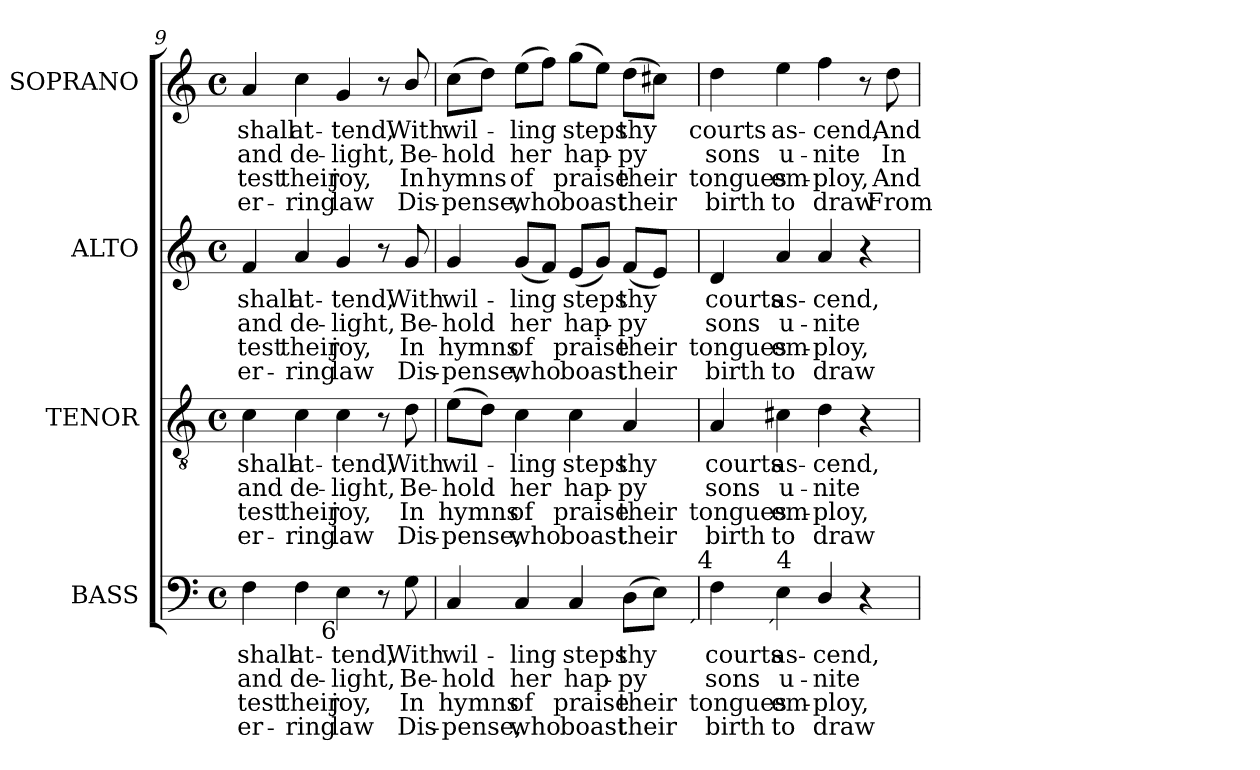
**kern	**text	**text	**text	**text	**kern	**text	**text	**text	**text	**kern	**text	**text	**text	**text	**kern	**text	**text	**text	**text
*part4	*part4	*part4	*part4	*part4	*part3	*part3	*part3	*part3	*part3	*part2	*part2	*part2	*part2	*part2	*part1	*part1	*part1	*part1	*part1
*staff4	*staff4	*staff4	*staff4	*staff4	*staff3	*staff3	*staff3	*staff3	*staff3	*staff2	*staff2	*staff2	*staff2	*staff2	*staff1	*staff1	*staff1	*staff1	*staff1
*I"BASS	*	*	*	*	*I"TENOR	*	*	*	*	*I"ALTO	*	*	*	*	*I"SOPRANO	*	*	*	*
*I'B.	*	*	*	*	*I'T.	*	*	*	*	*I'A.	*	*	*	*	*I'S.	*	*	*	*
*clefF4	*	*	*	*	*clefGv2	*	*	*	*	*clefG2	*	*	*	*	*clefG2	*	*	*	*
*	*	*	*	*	*ITrd7c12	*	*	*	*	*	*	*	*	*	*	*	*	*	*
*k[]	*	*	*	*	*k[]	*	*	*	*	*k[]	*	*	*	*	*k[]	*	*	*	*
*C:	*	*	*	*	*C:	*	*	*	*	*C:	*	*	*	*	*C:	*	*	*	*
*M4/4	*	*	*	*	*M4/4	*	*	*	*	*M4/4	*	*	*	*	*M4/4	*	*	*	*
*met(c)	*	*	*	*	*met(c)	*	*	*	*	*met(c)	*	*	*	*	*met(c)	*	*	*	*
=9	=9	=9	=9	=9	=9	=9	=9	=9	=9	=9	=9	=9	=9	=9	=9	=9	=9	=9	=9
!	!LO:LY:b:color=#000000	!LO:LY:b:color=#000000	!LO:LY:b:color=#000000	!LO:LY:b:color=#000000	!	!	!	!	!	!	!	!	!	!	!	!	!	!	!
!	!	!	!	!	!	!LO:LY:b:color=#000000	!LO:LY:b:color=#000000	!LO:LY:b:color=#000000	!LO:LY:b:color=#000000	!	!	!	!	!	!	!	!	!	!
!	!	!	!	!	!	!	!	!	!	!	!LO:LY:b:color=#000000	!LO:LY:b:color=#000000	!LO:LY:b:color=#000000	!LO:LY:b:color=#000000	!	!	!	!	!
!	!	!	!	!	!	!	!	!	!	!	!	!	!	!	!	!LO:LY:b:color=#000000	!LO:LY:b:color=#000000	!LO:LY:b:color=#000000	!LO:LY:b:color=#000000
4Fi\	shall	and	-test	er-	4Ci\	shall	and	-test	er-	4fi/	shall	and	-test	er-	4ai/	shall	and	-test	er-
!	!LO:LY:b:color=#000000	!LO:LY:b:color=#000000	!LO:LY:b:color=#000000	!LO:LY:b:color=#000000	!	!	!	!	!	!	!	!	!	!	!	!	!	!	!
!	!	!	!	!	!	!LO:LY:b:color=#000000	!LO:LY:b:color=#000000	!LO:LY:b:color=#000000	!LO:LY:b:color=#000000	!	!	!	!	!	!	!	!	!	!
!	!	!	!	!	!	!	!	!	!	!	!LO:LY:b:color=#000000	!LO:LY:b:color=#000000	!LO:LY:b:color=#000000	!LO:LY:b:color=#000000	!	!	!	!	!
!	!	!	!	!	!	!	!	!	!	!	!	!	!	!	!	!LO:LY:b:color=#000000	!LO:LY:b:color=#000000	!LO:LY:b:color=#000000	!LO:LY:b:color=#000000
4Fi\	at-	de-	-their	ring	4Ci\	at-	de-	-their	ring	4ai/	at-	de-	-their	ring	4cci\	at-	de-	-their	ring
!	!LO:LY:b:color=#000000	!LO:LY:b:color=#000000	!LO:LY:b:color=#000000	!LO:LY:b:color=#000000	!	!	!	!	!	!	!	!	!	!	!	!	!	!	!
!	!	!	!	!	!	!LO:LY:b:color=#000000	!LO:LY:b:color=#000000	!LO:LY:b:color=#000000	!LO:LY:b:color=#000000	!	!	!	!	!	!	!	!	!	!
!	!	!	!	!	!	!	!	!	!	!	!LO:LY:b:color=#000000	!LO:LY:b:color=#000000	!LO:LY:b:color=#000000	!LO:LY:b:color=#000000	!	!	!	!	!
!LO:TX:b:rj:t=6	!	!	!	!	!	!	!	!	!	!	!	!	!	!	!	!	!	!	!
!	!	!	!	!	!	!	!	!	!	!	!	!	!	!	!	!LO:LY:b:color=#000000	!LO:LY:b:color=#000000	!LO:LY:b:color=#000000	!LO:LY:b:color=#000000
4Ei\	-tend,	-light,	joy,	law	4Ci\	-tend,	-light,	joy,	law	4gi/	-tend,	-light,	joy,	law	4gi/	-tend,	-light,	joy,	law
8r	.	.	.	.	8r	.	.	.	.	8r	.	.	.	.	8r	.	.	.	.
!	!LO:LY:b:color=#000000	!LO:LY:b:color=#000000	!LO:LY:b:color=#000000	!LO:LY:b:color=#000000	!	!	!	!	!	!	!	!	!	!	!	!	!	!	!
!	!	!	!	!	!	!LO:LY:b:color=#000000	!LO:LY:b:color=#000000	!LO:LY:b:color=#000000	!LO:LY:b:color=#000000	!	!	!	!	!	!	!	!	!	!
!	!	!	!	!	!	!	!	!	!	!	!LO:LY:b:color=#000000	!LO:LY:b:color=#000000	!LO:LY:b:color=#000000	!LO:LY:b:color=#000000	!	!	!	!	!
!	!	!	!	!	!	!	!	!	!	!	!	!	!	!	!	!LO:LY:b:color=#000000	!LO:LY:b:color=#000000	!LO:LY:b:color=#000000	!LO:LY:b:color=#000000
8Gi\	With	Be-	In	Dis-	8Di\	With	Be-	In	Dis-	8gi/	With	Be-	In	Dis-	8bi/	With	Be-	In	Dis-
=10	=10	=10	=10	=10	=10	=10	=10	=10	=10	=10	=10	=10	=10	=10	=10	=10	=10	=10	=10
!	!LO:LY:b:color=#000000	!LO:LY:b:color=#000000	!LO:LY:b:color=#000000	!LO:LY:b:color=#000000	!	!	!	!	!	!	!	!	!	!	!	!	!	!	!
!	!	!	!	!	!	!LO:LY:b:color=#000000	!LO:LY:b:color=#000000	!LO:LY:b:color=#000000	!LO:LY:b:color=#000000	!	!	!	!	!	!	!	!	!	!
!	!	!	!	!	!	!	!	!	!	!	!LO:LY:b:color=#000000	!LO:LY:b:color=#000000	!LO:LY:b:color=#000000	!LO:LY:b:color=#000000	!	!	!	!	!
!	!	!	!	!	!	!	!	!	!	!	!	!	!	!	!	!LO:LY:b:color=#000000	!LO:LY:b:color=#000000	!LO:LY:b:color=#000000	!LO:LY:b:color=#000000
*^	*	*	*	*	*	*	*	*	*	*	*	*	*	*	*	*	*	*	*
4Ci/	2ryy	wil-	-hold	-hymns	pense,	(8Ei\L	wil-	-hold	-hymns	pense,	4gi/	wil-	-hold	-hymns	pense,	(8cci\L	wil-	-hold	-hymns	pense,
.	.	.	.	.	.	8Di\J)	.	.	.	.	.	.	.	.	.	8ddi\J)	.	.	.	.
!	!	!LO:LY:b:color=#000000	!LO:LY:b:color=#000000	!LO:LY:b:color=#000000	!LO:LY:b:color=#000000	!	!	!	!	!	!	!	!	!	!	!	!	!	!	!
!	!	!	!	!	!	!	!LO:LY:b:color=#000000	!LO:LY:b:color=#000000	!LO:LY:b:color=#000000	!LO:LY:b:color=#000000	!	!	!	!	!	!	!	!	!	!
!	!	!	!	!	!	!	!	!	!	!	!	!LO:LY:b:color=#000000	!LO:LY:b:color=#000000	!LO:LY:b:color=#000000	!LO:LY:b:color=#000000	!	!	!	!	!
!	!	!	!	!	!	!	!	!	!	!	!	!	!	!	!	!	!LO:LY:b:color=#000000	!LO:LY:b:color=#000000	!LO:LY:b:color=#000000	!LO:LY:b:color=#000000
4Ci/	.	-ling	her	of	who	4Ci\	-ling	her	of	who	(8gi/L	-ling	her	of	who	(8eei\L	-ling	her	of	who
.	.	.	.	.	.	.	.	.	.	.	8fi/J)	.	.	.	.	8ffi\J)	.	.	.	.
!	!	!LO:LY:b:color=#000000	!LO:LY:b:color=#000000	!LO:LY:b:color=#000000	!LO:LY:b:color=#000000	!	!	!	!	!	!	!	!	!	!	!	!	!	!	!
!	!	!	!	!	!	!	!LO:LY:b:color=#000000	!LO:LY:b:color=#000000	!LO:LY:b:color=#000000	!LO:LY:b:color=#000000	!	!	!	!	!	!	!	!	!	!
!	!	!	!	!	!	!	!	!	!	!	!	!LO:LY:b:color=#000000	!LO:LY:b:color=#000000	!LO:LY:b:color=#000000	!LO:LY:b:color=#000000	!	!	!	!	!
!	!	!	!	!	!	!	!	!	!	!	!	!	!	!	!	!	!LO:LY:b:color=#000000	!LO:LY:b:color=#000000	!LO:LY:b:color=#000000	!LO:LY:b:color=#000000
4Ci/	4ryy	steps	hap-	praise	boast	4Ci\	steps	hap-	praise	boast	(8ei/L	steps	hap-	praise	boast	(8ggi\L	steps	hap-	praise	boast
.	.	.	.	.	.	.	.	.	.	.	8gi/J)	.	.	.	.	8eei\J)	.	.	.	.
!	!	!LO:LY:b:color=#000000	!LO:LY:b:color=#000000	!LO:LY:b:color=#000000	!LO:LY:b:color=#000000	!	!	!	!	!	!	!	!	!	!	!	!	!	!	!
!	!	!	!	!	!	!	!LO:LY:b:color=#000000	!LO:LY:b:color=#000000	!LO:LY:b:color=#000000	!LO:LY:b:color=#000000	!	!	!	!	!	!	!	!	!	!
!	!	!	!	!	!	!	!	!	!	!	!	!LO:LY:b:color=#000000	!LO:LY:b:color=#000000	!LO:LY:b:color=#000000	!LO:LY:b:color=#000000	!	!	!	!	!
!	!	!	!	!	!	!	!	!	!	!	!	!	!	!	!	!	!LO:LY:b:color=#000000	!LO:LY:b:color=#000000	!LO:LY:b:color=#000000	!LO:LY:b:color=#000000
(8Di\L	8ryy	thy	-py	their	their	4AAi/	thy	-py	their	their	(8fi/L	thy	-py	their	their	(8ddi\L	thy	-py	their	their
8Ei\J)	16ryy	.	.	.	.	.	.	.	.	.	8ei/J)	.	.	.	.	8cc#Xi\J)	.	.	.	.
.	32ryy	.	.	.	.	.	.	.	.	.	.	.	.	.	.	.	.	.	.	.
.	64ryy	.	.	.	.	.	.	.	.	.	.	.	.	.	.	.	.	.	.	.
.	128...ryy	.	.	.	.	.	.	.	.	.	.	.	.	.	.	.	.	.	.	.
!	!LO:TX:b:rj:t=´	!	!	!	!	!	!	!	!	!	!	!	!	!	!	!	!	!	!	!
!	!LO:TX:t=4	!	!	!	!	!	!	!	!	!	!	!	!	!	!	!	!	!	!	!
.	1024ryy	.	.	.	.	.	.	.	.	.	.	.	.	.	.	.	.	.	.	.
*v	*v	*	*	*	*	*	*	*	*	*	*	*	*	*	*	*	*	*	*	*
!!LO:PB:g=z
=11	=11	=11	=11	=11	=11	=11	=11	=11	=11	=11	=11	=11	=11	=11	=11	=11	=11	=11	=11
*^	*	*	*	*	*	*	*	*	*	*	*	*	*	*	*	*	*	*	*
!	!	!LO:LY:b:color=#000000	!LO:LY:b:color=#000000	!LO:LY:b:color=#000000	!LO:LY:b:color=#000000	!	!	!	!	!	!	!	!	!	!	!	!	!	!	!
*v	*v	*	*	*	*	*	*	*	*	*	*	*	*	*	*	*	*	*	*	*
*^	*	*	*	*	*	*	*	*	*	*	*	*	*	*	*	*	*	*	*
!	!	!	!	!	!	!	!LO:LY:b:color=#000000	!LO:LY:b:color=#000000	!LO:LY:b:color=#000000	!LO:LY:b:color=#000000	!	!	!	!	!	!	!	!	!	!
*v	*v	*	*	*	*	*	*	*	*	*	*	*	*	*	*	*	*	*	*	*
*^	*	*	*	*	*	*	*	*	*	*	*	*	*	*	*	*	*	*	*
!	!	!	!	!	!	!	!	!	!	!	!	!LO:LY:b:color=#000000	!LO:LY:b:color=#000000	!LO:LY:b:color=#000000	!LO:LY:b:color=#000000	!	!	!	!	!
*v	*v	*	*	*	*	*	*	*	*	*	*	*	*	*	*	*	*	*	*	*
*^	*	*	*	*	*	*	*	*	*	*	*	*	*	*	*	*	*	*	*
!LO:TX:b:t=Notes&colon;	!	!	!	!	!	!	!	!	!	!	!	!	!	!	!	!	!	!	!	!
!LO:TX:t=The order of staves in the source is Tenor - [Alto] - Air - [Bass], with the alto part printed in the treble clef an octave above	!	!	!	!	!	!	!	!	!	!	!	!	!	!	!	!	!	!	!	!
!LO:TX:t=sounding pitch.	!	!	!	!	!	!	!	!	!	!	!	!	!	!	!	!	!	!	!	!
!LO:TX:t=Only the first verse of text is given in the source&colon; the subsequent verses have here been added editorially.	!	!	!	!	!	!	!	!	!	!	!	!	!	!	!	!	!	!	!	!
!LO:TX:t=The last note is printed in the source as a minim in all parts, followed directly by a repeat mark&colon; a crotchet rest has here been	!	!	!	!	!	!	!	!	!	!	!	!	!	!	!	!	!	!	!	!
!LO:TX:t=added editorially to accommodate the repeat back to part-way through bar 6.	!	!	!	!	!	!	!	!	!	!	!	!	!	!	!	!	!	!	!	!
!LO:TX:b:rj:t=6	!	!	!	!	!	!	!	!	!	!	!	!	!	!	!	!	!	!	!	!
!	!	!	!	!	!	!	!	!	!	!	!	!	!	!	!	!	!LO:LY:b:color=#000000	!LO:LY:b:color=#000000	!LO:LY:b:color=#000000	!LO:LY:b:color=#000000
*v	*v	*	*	*	*	*	*	*	*	*	*	*	*	*	*	*	*	*	*	*
4Fi\	courts	sons	tongues	birth	4AAi/	courts	sons	tongues	birth	4di/	courts	sons	tongues	birth	4ddi\	courts	sons	tongues	birth
!	!LO:LY:b:color=#000000	!LO:LY:b:color=#000000	!LO:LY:b:color=#000000	!LO:LY:b:color=#000000	!	!	!	!	!	!	!	!	!	!	!	!	!	!	!
!	!	!	!	!	!	!LO:LY:b:color=#000000	!LO:LY:b:color=#000000	!LO:LY:b:color=#000000	!LO:LY:b:color=#000000	!	!	!	!	!	!	!	!	!	!
!	!	!	!	!	!	!	!	!	!	!	!LO:LY:b:color=#000000	!LO:LY:b:color=#000000	!LO:LY:b:color=#000000	!LO:LY:b:color=#000000	!	!	!	!	!
!LO:TX:b:rj:t=´	!	!	!	!	!	!	!	!	!	!	!	!	!	!	!	!	!	!	!
!LO:TX:t=4	!	!	!	!	!	!	!	!	!	!	!	!	!	!	!	!	!	!	!
!	!	!	!	!	!	!	!	!	!	!	!	!	!	!	!	!LO:LY:b:color=#000000	!LO:LY:b:color=#000000	!LO:LY:b:color=#000000	!LO:LY:b:color=#000000
4Ei\	as-	u-	em-	-to	4C#Xi\	as-	u-	em-	-to	4ai/	as-	u-	em-	-to	4eei\	as-	u-	em-	-to
!	!LO:LY:b:color=#000000	!LO:LY:b:color=#000000	!LO:LY:b:color=#000000	!LO:LY:b:color=#000000	!	!	!	!	!	!	!	!	!	!	!	!	!	!	!
!	!	!	!	!	!	!LO:LY:b:color=#000000	!LO:LY:b:color=#000000	!LO:LY:b:color=#000000	!LO:LY:b:color=#000000	!	!	!	!	!	!	!	!	!	!
!	!	!	!	!	!	!	!	!	!	!	!LO:LY:b:color=#000000	!LO:LY:b:color=#000000	!LO:LY:b:color=#000000	!LO:LY:b:color=#000000	!	!	!	!	!
!	!	!	!	!	!	!	!	!	!	!	!	!	!	!	!	!LO:LY:b:color=#000000	!LO:LY:b:color=#000000	!LO:LY:b:color=#000000	!LO:LY:b:color=#000000
4Di/	-cend,	-nite	ploy,	draw	4Di\	-cend,	-nite	ploy,	draw	4ai/	-cend,	-nite	ploy,	draw	4ffi\	-cend,	-nite	ploy,	draw
4r	.	.	.	.	4r	.	.	.	.	4r	.	.	.	.	8r	.	.	.	.
!	!	!	!	!	!	!	!	!	!	!	!	!	!	!	!	!LO:LY:b:color=#000000	!LO:LY:b:color=#000000	!LO:LY:b:color=#000000	!LO:LY:b:color=#000000
.	.	.	.	.	.	.	.	.	.	.	.	.	.	.	8ddi\	And	In	And	From
=	=	=	=	=	=	=	=	=	=	=	=	=	=	=	=	=	=	=	=
*-	*-	*-	*-	*-	*-	*-	*-	*-	*-	*-	*-	*-	*-	*-	*-	*-	*-	*-	*-
